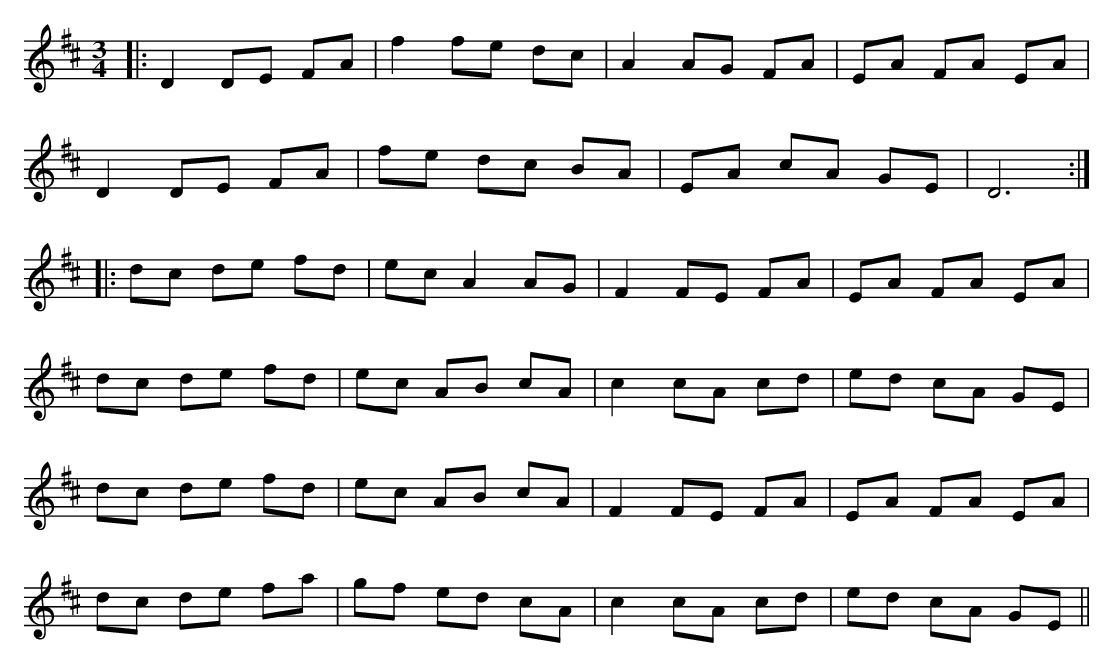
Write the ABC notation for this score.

X:1
M:3/4
K:D
|:D2 DE FA|f2 fe dc|A2 AG FA|EA FA EA|
D2 DE FA|fe dc BA|EA cA GE|D6:|
|:dc de fd|ec A2 AG|F2 FE FA|EA FA EA|
dc de fd|ec AB cA|c2 cA cd|ed cA GE|
dc de fd|ec AB cA|F2 FE FA|EA FA EA|
dc de fa|gf ed cA|c2 cA cd|ed cA GE||
